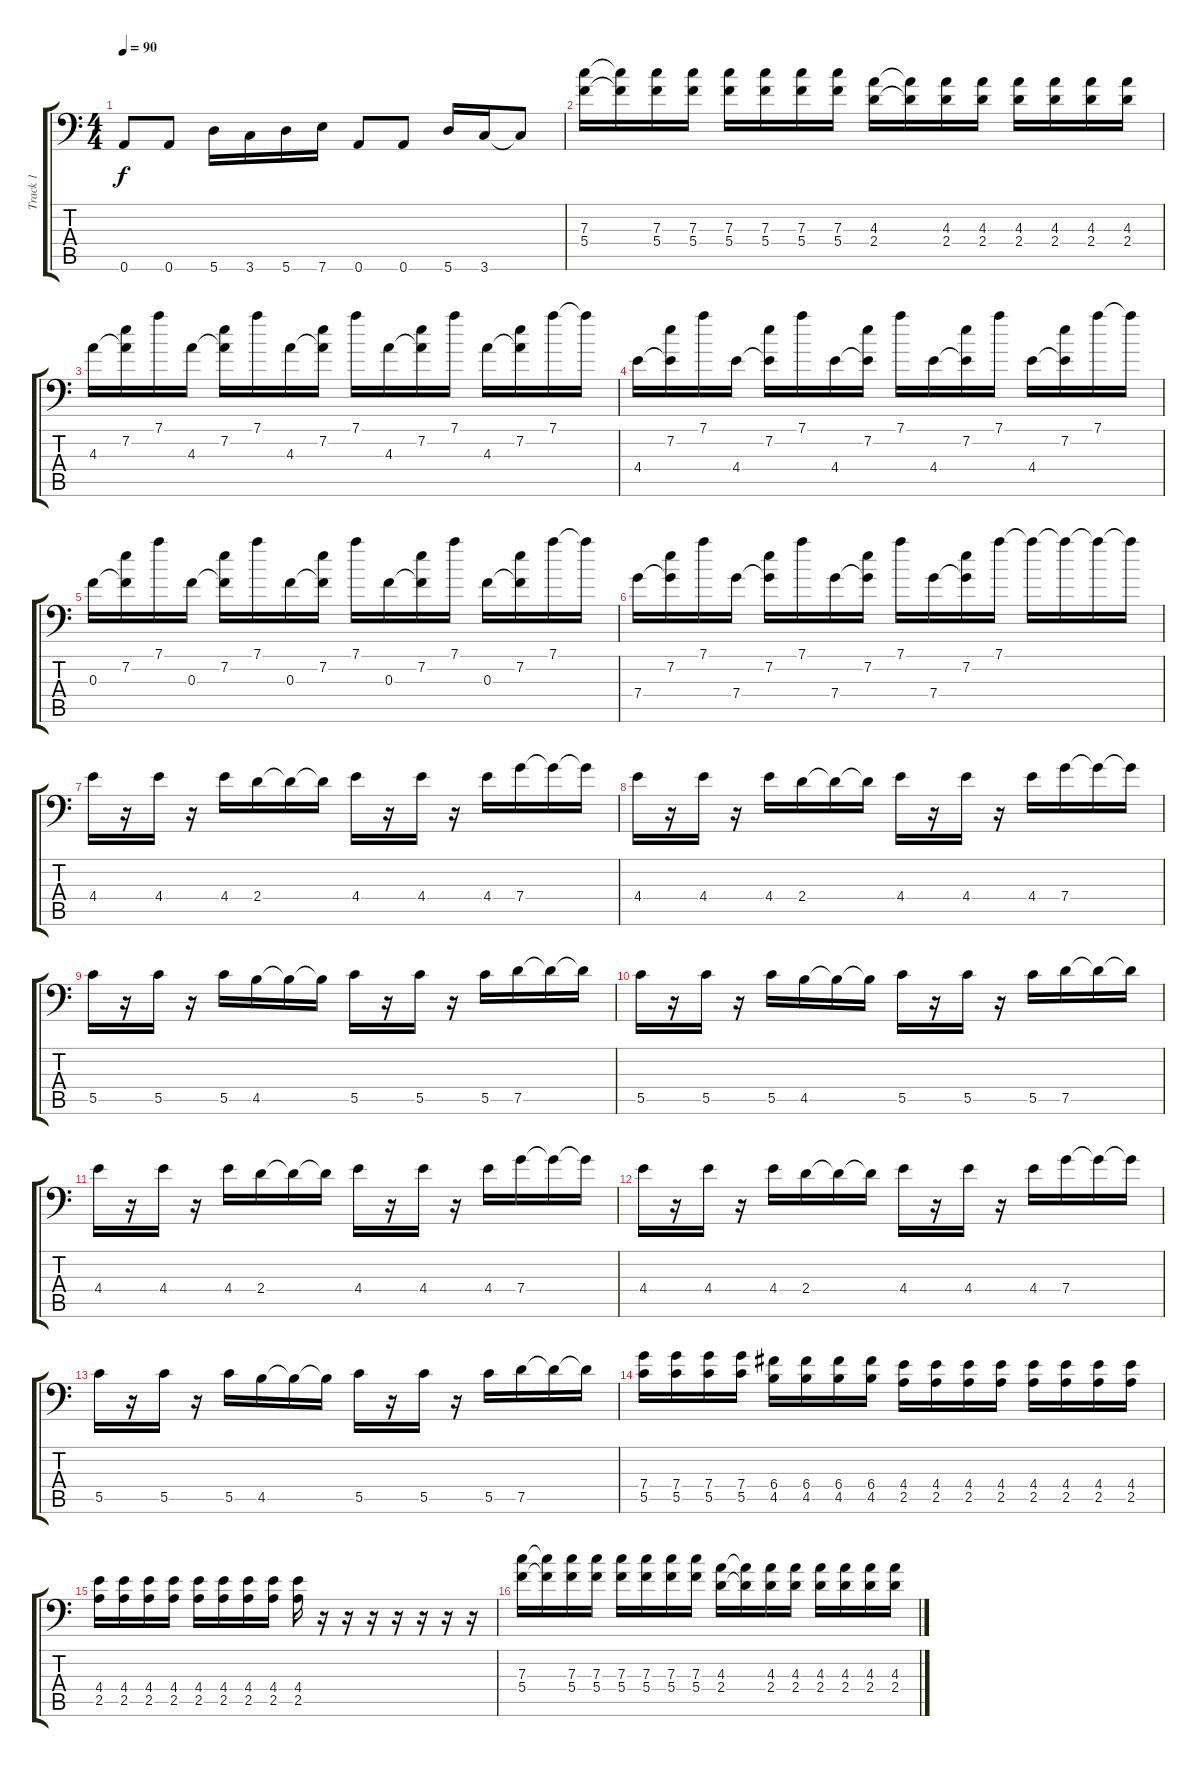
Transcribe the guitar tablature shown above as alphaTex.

\track ("Track 1" "Track 1") {instrument distortionguitar}
\staff {score tabs}
\tuning (D4 A3 F3 C3 G2 A1) {hide}
\ts (4 4)
\tempo 90
\clef f4
\ks c
0.6.8{dy f} 0.6.8 5.6.16 3.6.16 5.6.16 7.6.16 0.6.8 0.6.8 5.6.16 3.6.16 3.6{t}.8 |
(7.3 5.4).16 (7.3{t} 5.4{t}).16 (7.3 5.4).16 (7.3 5.4).16 (7.3 5.4).16 (7.3 5.4).16 (7.3 5.4).16 (7.3 5.4).16 (4.3 2.4).16 (4.3{t} 2.4{t}).16 (4.3 2.4).16 (4.3 2.4).16 (4.3 2.4).16 (4.3 2.4).16 (4.3 2.4).16 (4.3 2.4).16 |
4.3.16{instrument electricguitarclean} (7.2 4.3{t}).16 7.1.16 4.3.16 (7.2 4.3{t}).16 7.1.16 4.3.16 (7.2 4.3{t}).16 7.1.16 4.3.16 (7.2 4.3{t}).16 7.1.16 4.3.16 (7.2 4.3{t}).16 7.1.16 7.1{t}.16 |
4.4.16 (7.2 4.4{t}).16 7.1.16 4.4.16 (7.2 4.4{t}).16 7.1.16 4.4.16 (7.2 4.4{t}).16 7.1.16 4.4.16 (7.2 4.4{t}).16 7.1.16 4.4.16 (7.2 4.4{t}).16 7.1.16 7.1{t}.16 |
0.3.16 (7.2 0.3{t}).16 7.1.16 0.3.16 (7.2 0.3{t}).16 7.1.16 0.3.16 (7.2 0.3{t}).16 7.1.16 0.3.16 (7.2 0.3{t}).16 7.1.16 0.3.16 (7.2 0.3{t}).16 7.1.16 7.1{t}.16 |
7.4.16 (7.2 7.4{t}).16 7.1.16 7.4.16 (7.2 7.4{t}).16 7.1.16 7.4.16 (7.2 7.4{t}).16 7.1.16 7.4.16 (7.2 7.4{t}).16 7.1.16 7.1{t}.16 7.1{t}.16 7.1{t}.16 7.1{t}.16 |
4.4.16{instrument distortionguitar} r.16 4.4.16 r.16 4.4.16 2.4.16 2.4{t}.16 2.4{t}.16 4.4.16 r.16 4.4.16 r.16 4.4.16 7.4.16 7.4{t}.16 7.4{t}.16 |
4.4.16 r.16 4.4.16 r.16 4.4.16 2.4.16 2.4{t}.16 2.4{t}.16 4.4.16 r.16 4.4.16 r.16 4.4.16 7.4.16 7.4{t}.16 7.4{t}.16 |
5.5.16 r.16 5.5.16 r.16 5.5.16 4.5.16 4.5{t}.16 4.5{t}.16 5.5.16 r.16 5.5.16 r.16 5.5.16 7.5.16 7.5{t}.16 7.5{t}.16 |
5.5.16 r.16 5.5.16 r.16 5.5.16 4.5.16 4.5{t}.16 4.5{t}.16 5.5.16 r.16 5.5.16 r.16 5.5.16 7.5.16 7.5{t}.16 7.5{t}.16 |
4.4.16 r.16 4.4.16 r.16 4.4.16 2.4.16 2.4{t}.16 2.4{t}.16 4.4.16 r.16 4.4.16 r.16 4.4.16 7.4.16 7.4{t}.16 7.4{t}.16 |
4.4.16 r.16 4.4.16 r.16 4.4.16 2.4.16 2.4{t}.16 2.4{t}.16 4.4.16 r.16 4.4.16 r.16 4.4.16 7.4.16 7.4{t}.16 7.4{t}.16 |
5.5.16 r.16 5.5.16 r.16 5.5.16 4.5.16 4.5{t}.16 4.5{t}.16 5.5.16 r.16 5.5.16 r.16 5.5.16 7.5.16 7.5{t}.16 7.5{t}.16 |
(7.4 5.5).16 (7.4 5.5).16 (7.4 5.5).16 (7.4 5.5).16 (6.4 4.5).16 (6.4 4.5).16 (6.4 4.5).16 (6.4 4.5).16 (4.4 2.5).16 (4.4 2.5).16 (4.4 2.5).16 (4.4 2.5).16 (4.4 2.5).16 (4.4 2.5).16 (4.4 2.5).16 (4.4 2.5).16 |
(4.4 2.5).16 (4.4 2.5).16 (4.4 2.5).16 (4.4 2.5).16 (4.4 2.5).16 (4.4 2.5).16 (4.4 2.5).16 (4.4 2.5).16 (4.4 2.5).16 r.16 r.16 r.16 r.16 r.16 r.16 r.16 |
(7.3 5.4).16 (7.3{t} 5.4{t}).16 (7.3 5.4).16 (7.3 5.4).16 (7.3 5.4).16 (7.3 5.4).16 (7.3 5.4).16 (7.3 5.4).16 (4.3 2.4).16 (4.3{t} 2.4{t}).16 (4.3 2.4).16 (4.3 2.4).16 (4.3 2.4).16 (4.3 2.4).16 (4.3 2.4).16 (4.3 2.4).16
